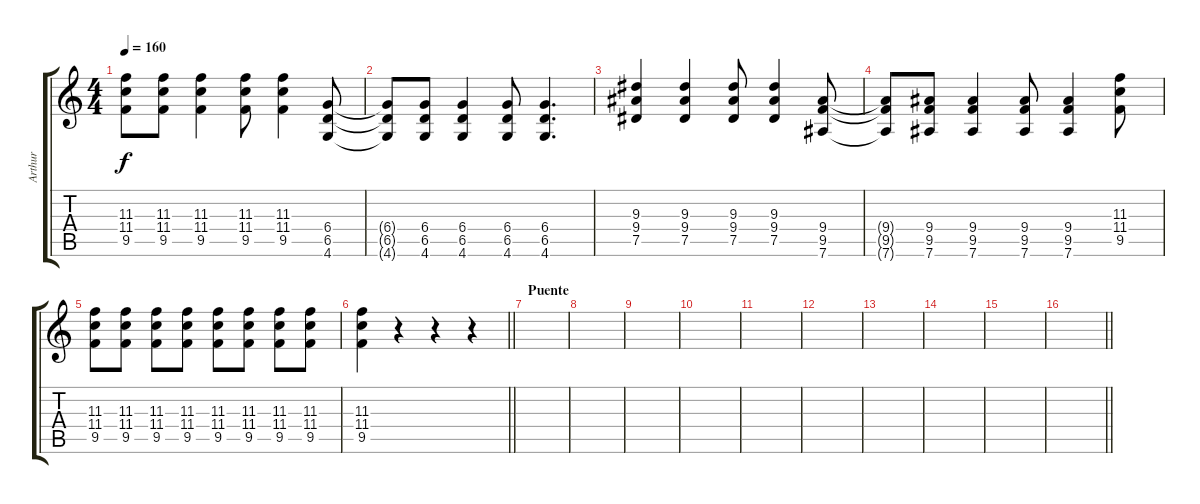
\track ("Arthur" "Arthur") {instrument distortionguitar}
\staff {score tabs}
\tuning (Eb4 Bb3 Gb3 Db3 Ab2 Eb2) {hide}
\ts (4 4)
\tempo 160
\clef g2
\ks c
(11.3{t} 11.4{t} 9.5{t}).8{dy f} (11.3 11.4 9.5).8 (11.3 11.4 9.5).4 (11.3 11.4 9.5).8 (11.3 11.4 9.5).4 (6.4 6.5 4.6).8 |
(6.4{t} 6.5{t} 4.6{t}).8 (6.4 6.5 4.6).8 (6.4 6.5 4.6).4 (6.4 6.5 4.6).8 (6.4 6.5 4.6).4{d} |
(9.3 9.4 7.5).4 (9.3 9.4 7.5).4 (9.3 9.4 7.5).8 (9.3 9.4 7.5).4 (9.4 9.5 7.6).8 |
(9.4{t} 9.5{t} 7.6{t}).8 (9.4 9.5 7.6).8 (9.4 9.5 7.6).4 (9.4 9.5 7.6).8 (9.4 9.5 7.6).4 (11.3 11.4 9.5).8 |
(11.3 11.4 9.5).8 (11.3 11.4 9.5).8 (11.3 11.4 9.5).8 (11.3 11.4 9.5).8 (11.3 11.4 9.5).8 (11.3 11.4 9.5).8 (11.3 11.4 9.5).8 (11.3 11.4 9.5).8 |
\barLineRight lightlight
(11.3 11.4 9.5).4 r.4 r.4 r.4 |
\section ("" "Puente")
|
|
|
|
|
|
|
|
|
\barLineRight lightlight
